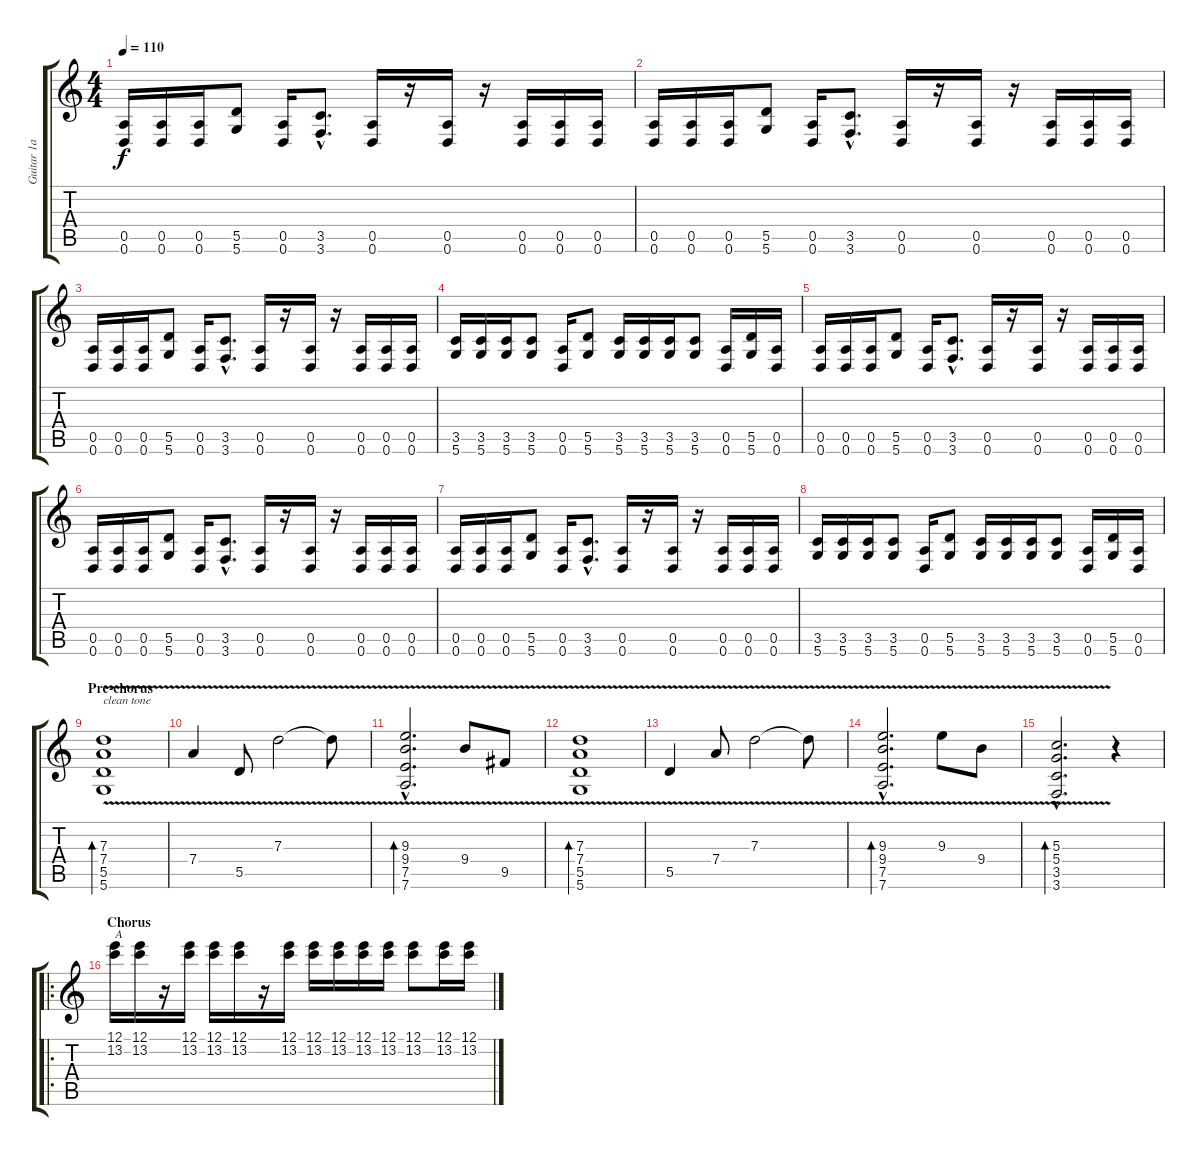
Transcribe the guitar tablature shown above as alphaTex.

\track ("Guitar 1a" "Guitar 1a") {instrument overdrivenguitar}
\staff {score tabs}
\tuning (E4 B3 G3 D3 A2 D2) {hide}
\ts (4 4)
\tempo 110
\clef g2
\ks c
(0.5 0.6).16{dy f} (0.5 0.6).16 (0.5 0.6).16 (5.5 5.6).8 (0.5 0.6).16 (3.5{hac} 3.6{hac}).8{d} (0.5 0.6).16 r.16 (0.5 0.6).16 r.16 (0.5 0.6).16 (0.5 0.6).16 (0.5 0.6).16 |
(0.5 0.6).16 (0.5 0.6).16 (0.5 0.6).16 (5.5 5.6).8 (0.5 0.6).16 (3.5{hac} 3.6{hac}).8{d} (0.5 0.6).16 r.16 (0.5 0.6).16 r.16 (0.5 0.6).16 (0.5 0.6).16 (0.5 0.6).16 |
(0.5 0.6).16 (0.5 0.6).16 (0.5 0.6).16 (5.5 5.6).8 (0.5 0.6).16 (3.5{hac} 3.6{hac}).8{d} (0.5 0.6).16 r.16 (0.5 0.6).16 r.16 (0.5 0.6).16 (0.5 0.6).16 (0.5 0.6).16 |
(3.5 5.6).16 (3.5 5.6).16 (3.5 5.6).16 (3.5 5.6).8 (0.5 0.6).16 (5.5 5.6).8 (3.5 5.6).16 (3.5 5.6).16 (3.5 5.6).16 (3.5 5.6).8 (0.5 0.6).16 (5.5 5.6).16 (0.5 0.6).16 |
(0.5 0.6).16 (0.5 0.6).16 (0.5 0.6).16 (5.5 5.6).8 (0.5 0.6).16 (3.5{hac} 3.6{hac}).8{d} (0.5 0.6).16 r.16 (0.5 0.6).16 r.16 (0.5 0.6).16 (0.5 0.6).16 (0.5 0.6).16 |
(0.5 0.6).16 (0.5 0.6).16 (0.5 0.6).16 (5.5 5.6).8 (0.5 0.6).16 (3.5{hac} 3.6{hac}).8{d} (0.5 0.6).16 r.16 (0.5 0.6).16 r.16 (0.5 0.6).16 (0.5 0.6).16 (0.5 0.6).16 |
(0.5 0.6).16 (0.5 0.6).16 (0.5 0.6).16 (5.5 5.6).8 (0.5 0.6).16 (3.5{hac} 3.6{hac}).8{d} (0.5 0.6).16 r.16 (0.5 0.6).16 r.16 (0.5 0.6).16 (0.5 0.6).16 (0.5 0.6).16 |
(3.5 5.6).16 (3.5 5.6).16 (3.5 5.6).16 (3.5 5.6).8 (0.5 0.6).16 (5.5 5.6).8 (3.5 5.6).16 (3.5 5.6).16 (3.5 5.6).16 (3.5 5.6).8 (0.5 0.6).16 (5.5 5.6).16 (0.5 0.6).16 |
\section ("" "Pre-chorus")
(7.3{v} 7.4{v} 5.5{v} 5.6{v}).1{bd 240 txt "clean tone" instrument electricguitarclean} |
7.4{v}.4 5.5{v}.8 7.3{v}.2 7.3{t}.8 |
(9.3{v hac} 9.4{v hac} 7.5{v hac} 7.6{v hac}).2{d bd 240} 9.4{v}.8 9.5{v}.8 |
(7.3{v} 7.4{v} 5.5{v} 5.6{v}).1{bd 240} |
5.5{v}.4 7.4{v}.8 7.3{v}.2 7.3{t}.8 |
(9.3{v hac} 9.4{v hac} 7.5{v hac} 7.6{v hac}).2{d bd 240} 9.3{v}.8 9.4{v}.8 |
(5.3{v hac} 5.4{v hac} 3.5{v hac} 3.6{v hac}).2{d bd 480} r.4{instrument overdrivenguitar} |
\ro
\section ("" "Chorus")
(12.1 13.2).16{txt "A"} (12.1 13.2).16 r.16 (12.1 13.2).16 (12.1 13.2).16 (12.1 13.2).16 r.16 (12.1 13.2).16 (12.1 13.2).16 (12.1 13.2).16 (12.1 13.2).16 (12.1 13.2).16 (12.1 13.2).8 (12.1 13.2).16 (12.1 13.2).16
